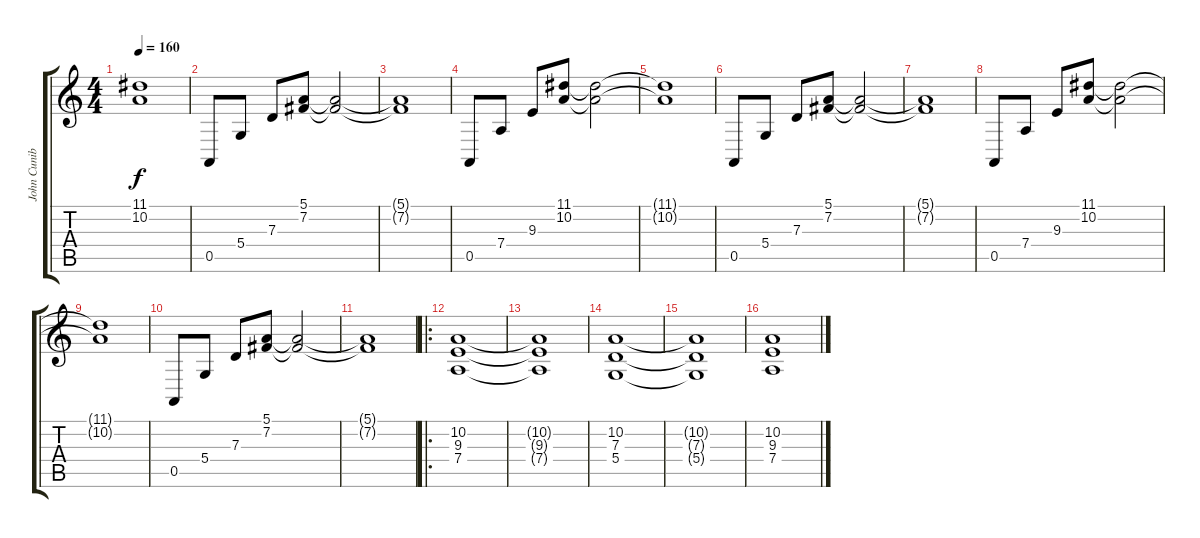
\track ("John Cuniberti" "John Cunib") {instrument sitar}
\staff {score tabs}
\tuning (E4 B3 G3 D3 A2 E2) {hide}
\ts (4 4)
\tempo 160
\clef g2
\ks c
(11.1{t} 10.2{t}).1{dy f} |
0.5.8 5.4.8 7.3.8 (5.1 7.2).8 (5.1{t} 7.2{t}).2 |
(5.1{t} 7.2{t}).1 |
0.5.8 7.4.8 9.3.8 (11.1 10.2).8 (11.1{t} 10.2{t}).2 |
(11.1{t} 10.2{t}).1 |
0.5.8 5.4.8 7.3.8 (5.1 7.2).8 (5.1{t} 7.2{t}).2 |
(5.1{t} 7.2{t}).1 |
0.5.8 7.4.8 9.3.8 (11.1 10.2).8 (11.1{t} 10.2{t}).2 |
(11.1{t} 10.2{t}).1 |
0.5.8 5.4.8 7.3.8 (5.1 7.2).8 (5.1{t} 7.2{t}).2 |
(5.1{t} 7.2{t}).1 |
\ro
(10.2 9.3 7.4).1 |
(10.2{t} 9.3{t} 7.4{t}).1 |
(10.2 7.3 5.4).1 |
(10.2{t} 7.3{t} 5.4{t}).1 |
(10.2 9.3 7.4).1
